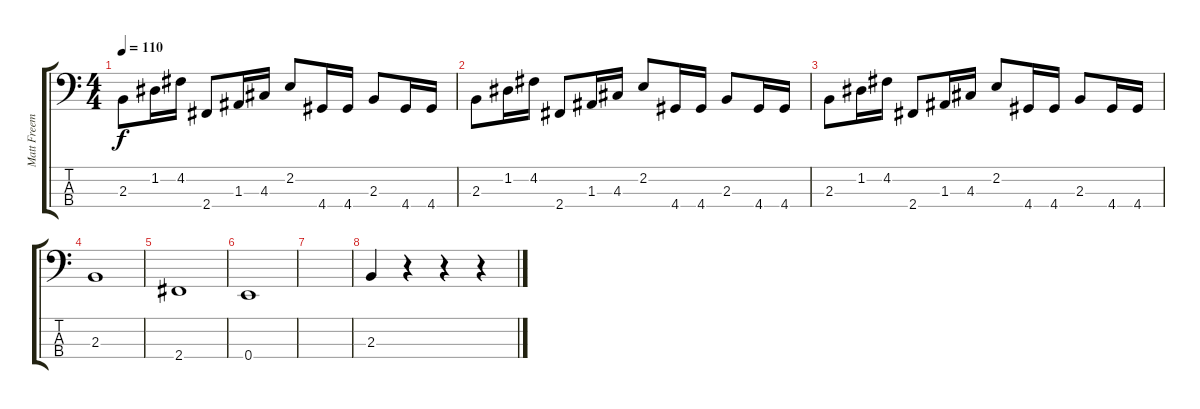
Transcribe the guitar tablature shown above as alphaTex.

\track ("Matt Freeman" "Matt Freem") {instrument electricbasspick}
\staff {score tabs}
\tuning (G2 D2 A1 E1) {hide}
\ts (4 4)
\tempo 110
\clef f4
\ks c
2.3.8{dy f} 1.2.16 4.2.16 2.4.8 1.3.16 4.3.16 2.2.8 4.4.16 4.4.16 2.3.8 4.4.16 4.4.16 |
2.3.8 1.2.16 4.2.16 2.4.8 1.3.16 4.3.16 2.2.8 4.4.16 4.4.16 2.3.8 4.4.16 4.4.16 |
2.3.8 1.2.16 4.2.16 2.4.8 1.3.16 4.3.16 2.2.8 4.4.16 4.4.16 2.3.8 4.4.16 4.4.16 |
2.3.1 |
2.4.1 |
0.4.1 |
|
2.3.4 r.4 r.4 r.4
